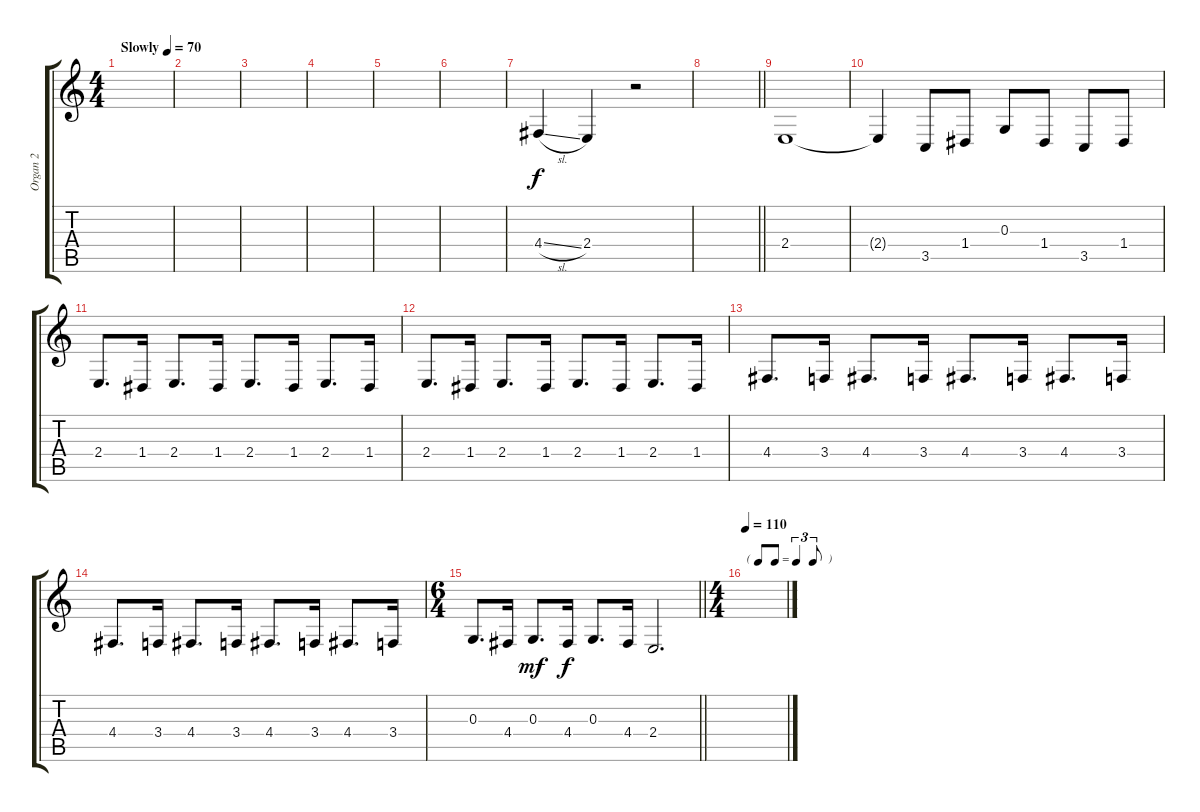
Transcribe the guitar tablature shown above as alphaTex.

\track ("Organ 2" "Organ 2") {instrument churchorgan}
\staff {score tabs}
\tuning (E4 B3 G3 D3 A2 E2) {hide}
\ts (4 4)
\tempo (70 "Slowly")
\clef g2
\ks c
|
|
|
|
|
|
4.4{sl}.4 2.4.4 r.2 |
\barLineRight lightlight
|
2.4.1 |
2.4{t}.4 3.5.8 1.4.8 0.3.8 1.4.8 3.5.8 1.4.8 |
2.4.8{d} 1.4.16 2.4.8{d} 1.4.16 2.4.8{d} 1.4.16 2.4.8{d} 1.4.16 |
2.4.8{d} 1.4.16 2.4.8{d} 1.4.16 2.4.8{d} 1.4.16 2.4.8{d} 1.4.16 |
4.4.8{d} 3.4.16 4.4.8{d} 3.4.16 4.4.8{d} 3.4.16 4.4.8{d} 3.4.16 |
4.4.8{d} 3.4.16 4.4.8{d} 3.4.16 4.4.8{d} 3.4.16 4.4.8{d} 3.4.16 |
\ts (6 4)
\barLineRight lightlight
0.3.8{d} 4.4.16{dy f} 0.3.8{d dy mf} 4.4.16{dy f} 0.3.8{d} 4.4.16 2.4.2{d} |
\ts (4 4)
\tf triplet8th
\tempo 110
